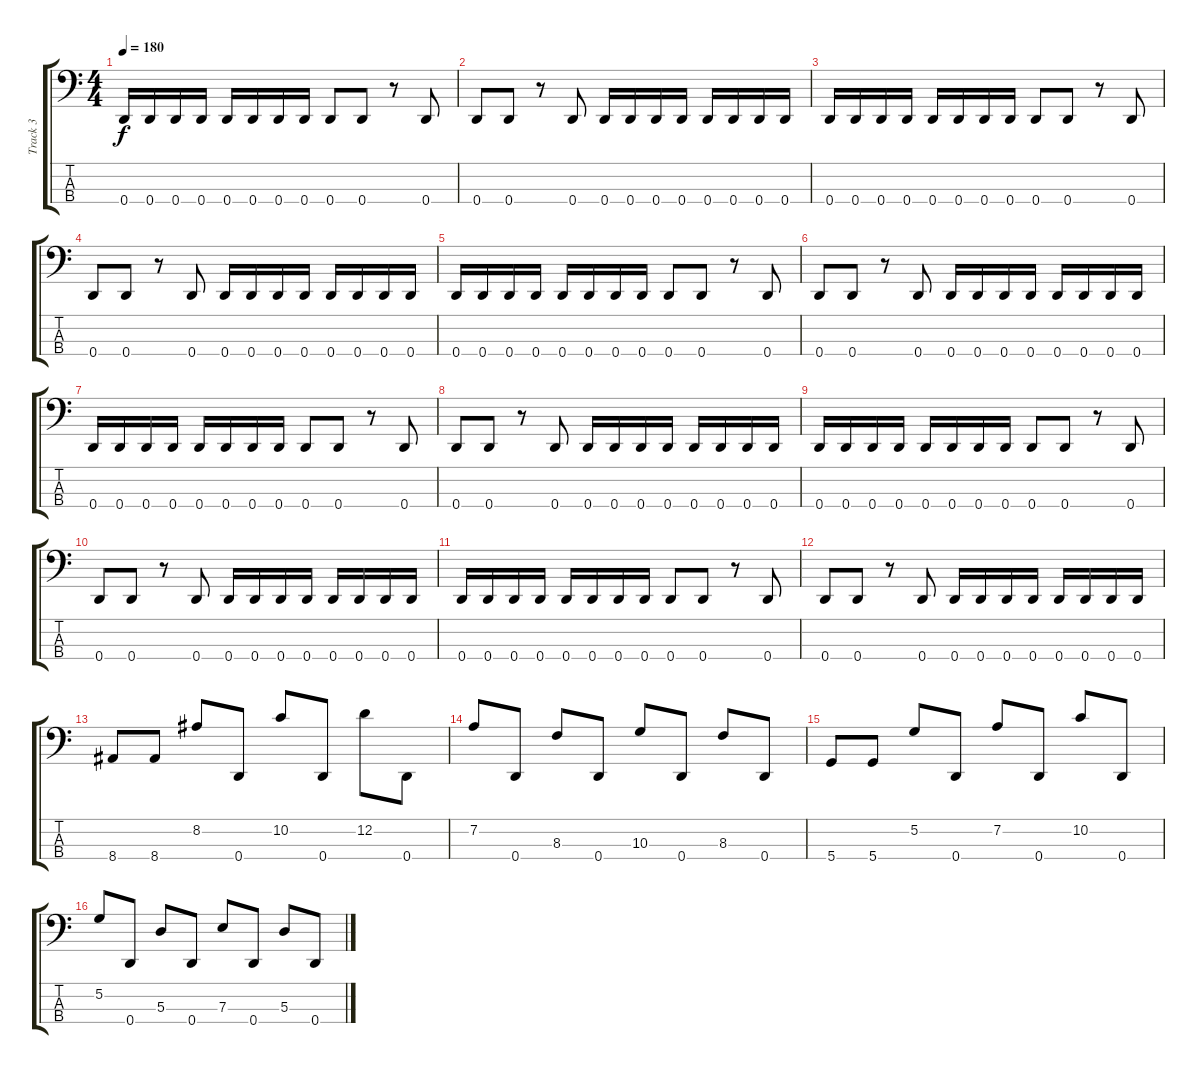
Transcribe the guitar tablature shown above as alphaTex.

\track ("Track 3" "Track 3") {instrument electricbasspick}
\staff {score tabs}
\tuning (G2 D2 A1 D1) {hide}
\ts (4 4)
\tempo 180
\clef f4
\ks c
0.4.16{dy f} 0.4.16 0.4.16 0.4.16 0.4.16 0.4.16 0.4.16 0.4.16 0.4.8 0.4.8 r.8 0.4.8 |
0.4.8 0.4.8 r.8 0.4.8 0.4.16 0.4.16 0.4.16 0.4.16 0.4.16 0.4.16 0.4.16 0.4.16 |
0.4.16 0.4.16 0.4.16 0.4.16 0.4.16 0.4.16 0.4.16 0.4.16 0.4.8 0.4.8 r.8 0.4.8 |
0.4.8 0.4.8 r.8 0.4.8 0.4.16 0.4.16 0.4.16 0.4.16 0.4.16 0.4.16 0.4.16 0.4.16 |
0.4.16 0.4.16 0.4.16 0.4.16 0.4.16 0.4.16 0.4.16 0.4.16 0.4.8 0.4.8 r.8 0.4.8 |
0.4.8 0.4.8 r.8 0.4.8 0.4.16 0.4.16 0.4.16 0.4.16 0.4.16 0.4.16 0.4.16 0.4.16 |
0.4.16 0.4.16 0.4.16 0.4.16 0.4.16 0.4.16 0.4.16 0.4.16 0.4.8 0.4.8 r.8 0.4.8 |
0.4.8 0.4.8 r.8 0.4.8 0.4.16 0.4.16 0.4.16 0.4.16 0.4.16 0.4.16 0.4.16 0.4.16 |
0.4.16 0.4.16 0.4.16 0.4.16 0.4.16 0.4.16 0.4.16 0.4.16 0.4.8 0.4.8 r.8 0.4.8 |
0.4.8 0.4.8 r.8 0.4.8 0.4.16 0.4.16 0.4.16 0.4.16 0.4.16 0.4.16 0.4.16 0.4.16 |
0.4.16 0.4.16 0.4.16 0.4.16 0.4.16 0.4.16 0.4.16 0.4.16 0.4.8 0.4.8 r.8 0.4.8 |
0.4.8 0.4.8 r.8 0.4.8 0.4.16 0.4.16 0.4.16 0.4.16 0.4.16 0.4.16 0.4.16 0.4.16 |
8.4.8 8.4.8 8.2.8 0.4.8 10.2.8 0.4.8 12.2.8 0.4.8 |
7.2.8 0.4.8 8.3.8 0.4.8 10.3.8 0.4.8 8.3.8 0.4.8 |
5.4.8 5.4.8 5.2.8 0.4.8 7.2.8 0.4.8 10.2.8 0.4.8 |
5.2.8 0.4.8 5.3.8 0.4.8 7.3.8 0.4.8 5.3.8 0.4.8
